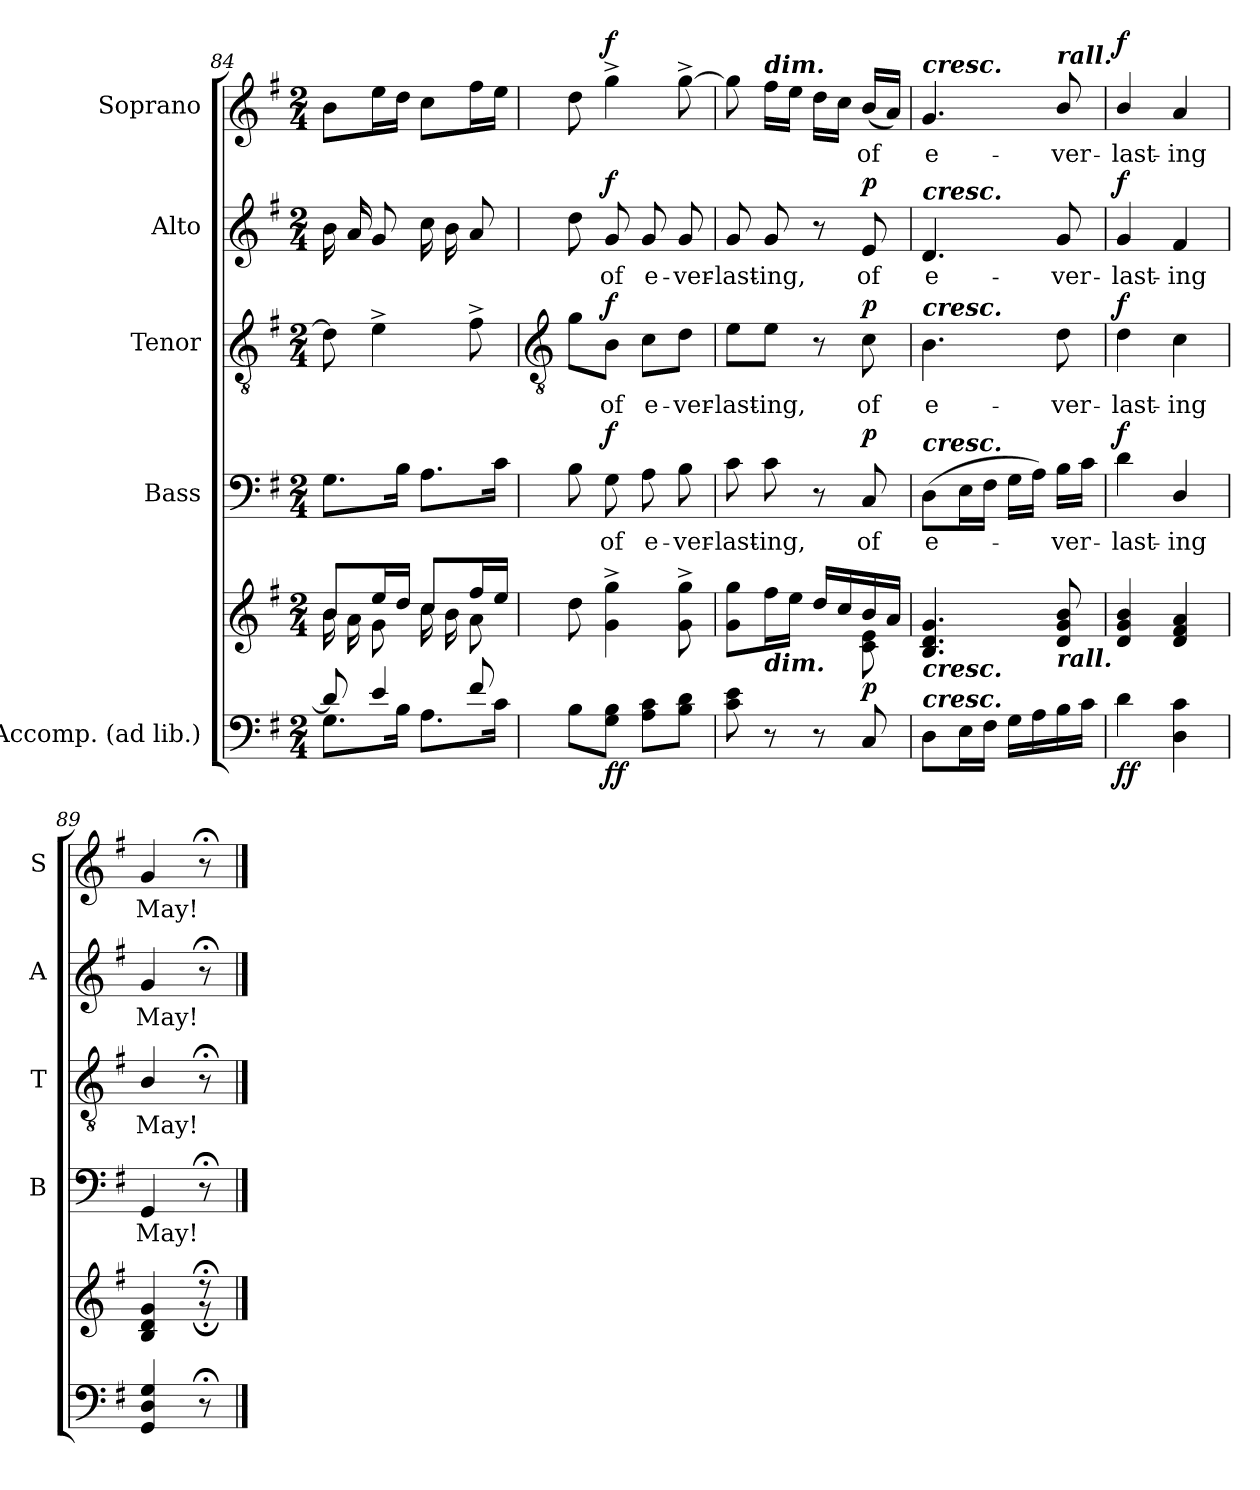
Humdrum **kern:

**kern	**kern	**dynam	**kern	**text	**dynam	**kern	**text	**dynam	**kern	**text	**dynam	**kern	**text	**dynam
*part5	*part5	*part5	*part4	*part4	*part4	*part3	*part3	*part3	*part2	*part2	*part2	*part1	*part1	*part1
*staff6	*staff5	*staff5/6	*staff4	*staff4	*staff4	*staff3	*staff3	*staff3	*staff2	*staff2	*staff2	*staff1	*staff1	*staff1
*I"Accomp. (ad lib.)	*	*	*I"Bass	*	*	*I"Tenor	*	*	*I"Alto	*	*	*I"Soprano	*	*
*	*	*	*I'B	*	*	*I'T	*	*	*I'A	*	*	*I'S	*	*
*clefF4	*clefG2	*	*clefF4	*	*	*clefGv2	*	*	*clefG2	*	*	*clefG2	*	*
*k[f#]	*k[f#]	*	*k[f#]	*	*	*k[f#]	*	*	*k[f#]	*	*	*k[f#]	*	*
*G:	*G:	*	*G:	*	*	*G:	*	*	*G:	*	*	*G:	*	*
*M2/4	*M2/4	*	*M2/4	*	*	*M2/4	*	*	*M2/4	*	*	*M2/4	*	*
=84	=84	=84	=84	=84	=84	=84	=84	=84	=84	=84	=84	=84	=84	=84
*^	*^	*	*	*	*	*	*	*	*	*	*	*	*	*
8d/]	8.G\L	8b/L	16b\LL	.	8.GL	.	.	8d]	.	.	16bLL	.	.	8bL	.	.
.	.	.	16a\	.	.	.	.	.	.	.	16a	.	.	.	.	.
4e/	.	16ee/L	8g\J	.	.	.	.	4e^	.	.	8gJ	.	.	16eeL	.	.
.	16B\J	16dd/JJ	.	.	16BJ	.	.	.	.	.	.	.	.	16ddJJ	.	.
.	8.A\L	8cc/L	16cc\LL	.	8.AL	.	.	.	.	.	16ccLL	.	.	8ccL	.	.
.	.	.	16b\	.	.	.	.	.	.	.	16b	.	.	.	.	.
8f#/	.	16ff#/L	8a\J	.	.	.	.	8f#^	.	.	8aJ	.	.	16ff#L	.	.
.	16c\J	16ee/JJ	.	.	16cJ	.	.	.	.	.	.	.	.	16eeJJ	.	.
*v	*v	*	*	*	*	*	*	*	*	*	*	*	*	*	*	*
!!LO:LB:g=z
=85	=85	=85	=85	=85	=85	=85	=85	=85	=85	=85	=85	=85	=85	=85	=85
*	*	*	*	*	*	*	*clefGv2	*	*	*	*	*	*	*	*
8BL	8dd\	2ryy	.	8B	.	.	8g\L	.	.	8dd	.	.	8dd	.	.
!	!	!	!LO:DY:b=2	!	!LO:LY:b	!	!	!LO:LY:b	!	!	!LO:LY:b	!	!	!	!
!	!	!	!LO:DY:n=1:b	!	!	!LO:DY:b	!	!	!LO:DY:b	!	!	!LO:DY:b	!	!	!LO:DY:b
8G 8BJ	4g\^ 4gg\^	.	f f	8G	of	f	8B\J	of	f	8g	of	f	4gg^	.	f
!	!	!	!	!	!LO:LY:b	!	!	!LO:LY:b	!	!	!LO:LY:b	!	!	!	!
8A 8cL	.	.	.	8A	e-	.	8c\L	e-	.	8g	e-	.	.	.	.
!	!	!	!	!	!LO:LY:b	!	!	!LO:LY:b	!	!	!LO:LY:b	!	!	!	!
8B 8dJ	8g\^ 8gg\^	.	.	8B	-ver-	.	8d\J	-ver-	.	8g	-ver-	.	[8gg^	.	.
=86	=86	=86	=86	=86	=86	=86	=86	=86	=86	=86	=86	=86	=86	=86	=86
!	!	!	!	!	!LO:LY:b	!	!	!LO:LY:b	!	!	!LO:LY:b	!	!	!	!
8c 8e	8g\ 8gg\L	4.ryy	.	8c	-last-	.	8e\L	-last-	.	8g	-last-	.	8gg]	.	.
!	!	!	!	!	!	!	!	!	!	!	!	!	!LO:TX:a:Bi:t=dim.	!	!
!	!LO:TX:b:Bi:t=dim.	!	!	!	!	!	!	!	!	!	!	!	!	!	!
!	!	!	!	!	!LO:LY:b	!	!	!LO:LY:b	!	!	!LO:LY:b	!	!	!	!
8r	16ff#\L	.	.	8c	-ing,	.	8e\J	-ing,	.	8g	-ing,	.	16ff#LL	.	.
.	16ee\JJ	.	.	.	.	.	.	.	.	.	.	.	16eeJJ	.	.
8r	16dd/LL	.	.	8r	.	.	8r	.	.	8r	.	.	16ddLL	.	.
.	16cc/	.	.	.	.	.	.	.	.	.	.	.	16ccJJ	.	.
!	!	!	!LO:DY:b	!	!LO:LY:b	!LO:DY:b	!	!LO:LY:b	!LO:DY:b	!	!LO:LY:b	!LO:DY:b	!	!LO:LY:b	!
8C	16b/	8c\ 8e\	p	8C	of	p	8c	of	p	8e	of	p	(<16bLL	of	.
.	16a/JJ	.	.	.	.	.	.	.	.	.	.	.	16aJJ)	.	.
=87	=87	=87	=87	=87	=87	=87	=87	=87	=87	=87	=87	=87	=87	=87	=87
!	!	!	!	!	!	!	!	!	!	!	!	!	!LO:TX:a:Bi:t=cresc.	!	!
!	!	!	!	!	!	!	!	!	!	!LO:TX:a:Bi:t=cresc.	!	!	!	!	!
!	!	!	!	!	!	!	!LO:TX:a:Bi:t=cresc.	!	!	!	!	!	!	!	!
!	!	!	!	!LO:TX:a:Bi:t=cresc.	!	!	!	!	!	!	!	!	!	!	!
!	!LO:TX:b:Bi:t=cresc.	!	!	!	!	!	!	!	!	!	!	!	!	!	!
!LO:TX:a:Bi:t=cresc.	!	!	!	!	!	!	!	!	!	!	!	!	!	!	!
!	!	!	!	!	!LO:LY:b	!	!	!LO:LY:b	!	!	!LO:LY:b	!	!	!LO:LY:b	!
8DL	4.B 4.d 4.g	2ryy	.	(>8DL	e-	.	4.B	e-	.	4.d	e-	.	4.g	e-	.
16EL	.	.	.	16EL	.	.	.	.	.	.	.	.	.	.	.
16F#JJ	.	.	.	16F#JJ	.	.	.	.	.	.	.	.	.	.	.
16GLL	.	.	.	16GLL	.	.	.	.	.	.	.	.	.	.	.
16A	.	.	.	16AJJ)	.	.	.	.	.	.	.	.	.	.	.
!	!	!	!	!	!	!	!	!	!	!	!	!	!LO:TX:a:Bi:t=rall.	!	!
!	!LO:TX:b:Bi:t=rall.	!	!	!	!	!	!	!	!	!	!	!	!	!	!
!	!	!	!	!	!LO:LY:b	!	!	!LO:LY:b	!	!	!LO:LY:b	!	!	!LO:LY:b	!
16B	8d/ 8g/ 8b/	.	.	16BLL	ver-	.	8d	-ver-	.	8g	-ver-	.	8b/	-ver-	.
16cJJ	.	.	.	16cJJ	.	.	.	.	.	.	.	.	.	.	.
=88	=88	=88	=88	=88	=88	=88	=88	=88	=88	=88	=88	=88	=88	=88	=88
!	!	!	!LO:DY:b=2	!	!LO:LY:b	!	!	!LO:LY:b	!	!	!LO:LY:b	!	!	!LO:LY:b	!
!	!	!	!LO:DY:n=1:b	!	!	!LO:DY:b	!	!	!LO:DY:b	!	!	!LO:DY:b	!	!	!LO:DY:b
4d	4d/ 4g/ 4b/	2ryy	f f	4d	last-	f	4d	last-	f	4g	last-	f	4b/	last-	f
!	!	!	!	!	!LO:LY:b	!	!	!LO:LY:b	!	!	!LO:LY:b	!	!	!LO:LY:b	!
4D\ 4c\	4d 4f# 4a	.	.	4D/	-ing	.	4c	-ing	.	4f#	-ing	.	4a	-ing	.
=89	=89	=89	=89	=89	=89	=89	=89	=89	=89	=89	=89	=89	=89	=89	=89
!	!	!	!	!	!LO:LY:b	!	!	!LO:LY:b	!	!	!LO:LY:b	!	!	!LO:LY:b	!
4GG 4D 4G	4B 4d 4g	4ryy	.	4GG	May!	.	4B/	May!	.	4g	May!	.	4g	May!	.
8r;<	8r;<	8r;<	.	8r;<	.	.	8r;<	.	.	8r;<	.	.	8r;<	.	.
*	*v	*v	*	*	*	*	*	*	*	*	*	*	*	*	*
==	==	==	==	==	==	==	==	==	==	==	==	==	==	==
*-	*-	*-	*-	*-	*-	*-	*-	*-	*-	*-	*-	*-	*-	*-
